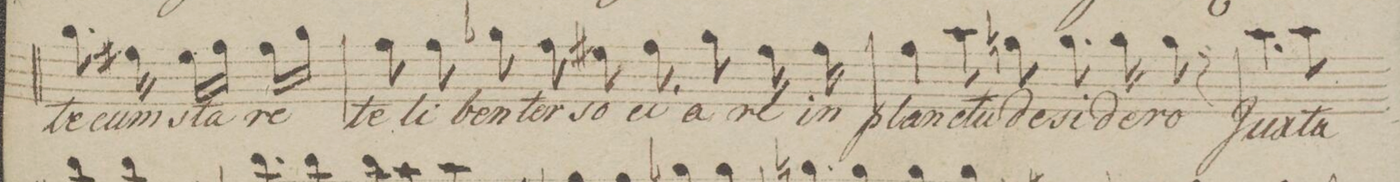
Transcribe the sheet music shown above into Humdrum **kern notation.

**kern	**text	**dynam
*I"Alt.	*	*
*clefC3	*	*
*k[b-e-a-]	*	*
*met(c)	*	*
*M4/4	*	*
8.a\	te-	.
16f#X\	-cum	.
16f#\LL	sta-	.
16g\JJ	.	.
16g\LL	-re	.
16a\JJ	.	.
=30	=30	=30
8g\	te	.
8g\	li-	.
8a-X\	-ben-	.
8g\	-ter	.
8f#X\	so-	.
8g\	-ci-	.
8a-\	-a-	.
16g\	-re	.
16g\	in	.
=31	=31	=31
4g\	plan-	.
8b-\	-ctu	.
8an\	de-	.
8.a\	-si-	.
16a\	-de-	.
8a\	-ro	.
8r	.	.
=32	=32	=32
4.b-\	Jux-	.
8b-\	-ta	.
*-	*-	*-
